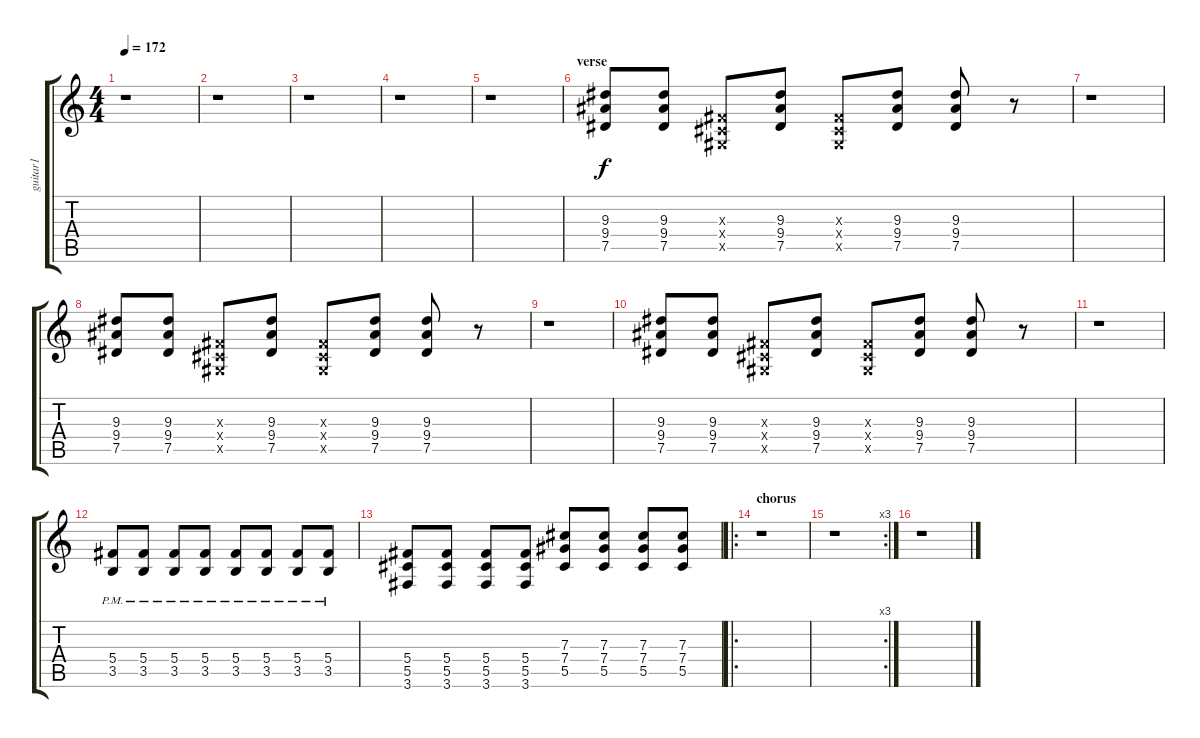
\track ("guitar1" "guitar1") {instrument overdrivenguitar}
\staff {score tabs}
\tuning (Eb4 Bb3 Gb3 Db3 Ab2 Eb2) {hide}
\ts (4 4)
\tempo 172
\clef g2
\ks c
r.1{dy f} |
r.1 |
r.1 |
r.1 |
r.1 |
\section ("" "verse")
(9.3 9.4 7.5).8 (9.3 9.4 7.5).8 (0.3{x} 0.4{x} 0.5{x}).8 (9.3 9.4 7.5).8 (0.3{x} 0.4{x} 0.5{x}).8 (9.3 9.4 7.5).8 (9.3 9.4 7.5).8 r.8 |
r.1 |
(9.3 9.4 7.5).8 (9.3 9.4 7.5).8 (0.3{x} 0.4{x} 0.5{x}).8 (9.3 9.4 7.5).8 (0.3{x} 0.4{x} 0.5{x}).8 (9.3 9.4 7.5).8 (9.3 9.4 7.5).8 r.8 |
r.1 |
(9.3 9.4 7.5).8 (9.3 9.4 7.5).8 (0.3{x} 0.4{x} 0.5{x}).8 (9.3 9.4 7.5).8 (0.3{x} 0.4{x} 0.5{x}).8 (9.3 9.4 7.5).8 (9.3 9.4 7.5).8 r.8 |
r.1 |
(5.4{pm} 3.5{pm}).8 (5.4{pm} 3.5{pm}).8 (5.4{pm} 3.5{pm}).8 (5.4{pm} 3.5{pm}).8 (5.4{pm} 3.5{pm}).8 (5.4{pm} 3.5{pm}).8 (5.4{pm} 3.5{pm}).8 (5.4{pm} 3.5{pm}).8 |
(5.4 5.5 3.6).8 (5.4 5.5 3.6).8 (5.4 5.5 3.6).8 (5.4 5.5 3.6).8 (7.3 7.4 5.5).8 (7.3 7.4 5.5).8 (7.3 7.4 5.5).8 (7.3 7.4 5.5).8 |
\ro
\section ("" "chorus")
r.1 |
\rc 3
r.1 |
r.1
